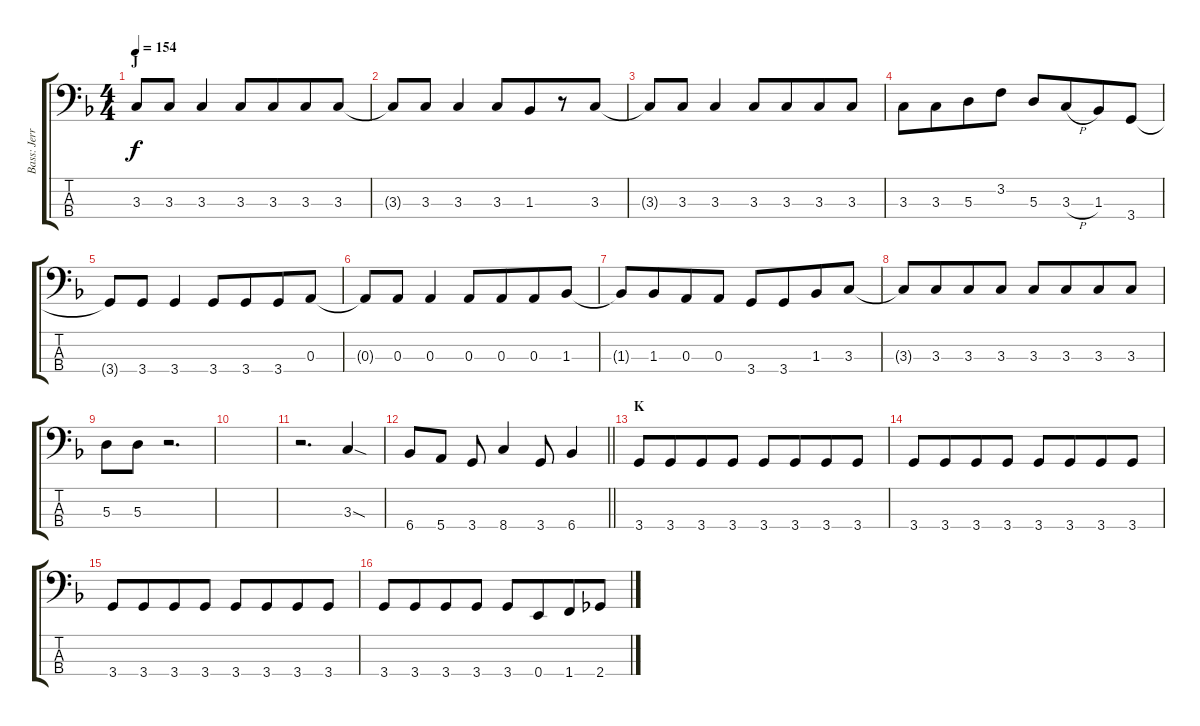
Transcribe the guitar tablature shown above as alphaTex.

\track ("Bass: Jerry" "Bass: Jerr") {instrument electricbassfinger}
\staff {score tabs}
\tuning (G2 D2 A1 E1) {hide}
\ts (4 4)
\section ("" "J")
\tempo 154
\clef f4
\ks f
3.3{t}.8{dy f} 3.3.8 3.3.4 3.3.8 3.3.8{beam merge} 3.3.8 3.3.8 |
3.3{t}.8 3.3.8 3.3.4 3.3.8 1.3.8{beam merge} r.8 3.3.8 |
3.3{t}.8 3.3.8 3.3.4 3.3.8 3.3.8{beam merge} 3.3.8 3.3.8 |
3.3.8 3.3.8{beam merge} 5.3.8 3.2.8 5.3.8 3.3{h}.8{beam merge} 1.3.8 3.4.8 |
3.4{t}.8 3.4.8 3.4.4 3.4.8 3.4.8{beam merge} 3.4.8 0.3.8 |
0.3{t}.8 0.3.8 0.3.4 0.3.8 0.3.8{beam merge} 0.3.8 1.3.8 |
1.3{t}.8 1.3.8{beam merge} 0.3.8 0.3.8 3.4.8{beam merge} 3.4.8{beam merge} 1.3.8 3.3.8 |
3.3{t}.8 3.3.8{beam merge} 3.3.8 3.3.8 3.3.8 3.3.8{beam merge} 3.3.8 3.3.8 |
5.3.8 5.3.8 r.2{d} |
|
r.2{d} 3.3{sod}.4 |
\barLineRight lightlight
6.4.8 5.4.8 3.4.8 8.4.4 3.4.8 6.4.4 |
\section ("" "K")
3.4.8 3.4.8{beam merge} 3.4.8 3.4.8 3.4.8 3.4.8{beam merge} 3.4.8 3.4.8 |
3.4.8 3.4.8{beam merge} 3.4.8 3.4.8 3.4.8 3.4.8{beam merge} 3.4.8 3.4.8 |
3.4.8 3.4.8{beam merge} 3.4.8 3.4.8 3.4.8 3.4.8{beam merge} 3.4.8 3.4.8 |
3.4.8 3.4.8{beam merge} 3.4.8 3.4.8 3.4.8 0.4.8{beam merge} 1.4.8 2.4.8
